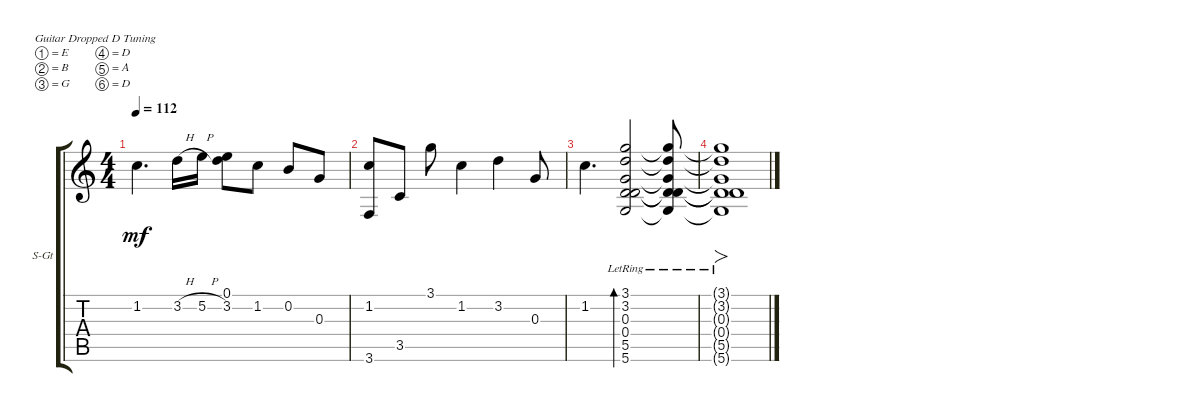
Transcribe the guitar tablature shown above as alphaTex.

\defaultSystemsLayout 4
\bracketExtendMode groupsimilarinstruments
\firstSystemTrackNameOrientation horizontal
\otherSystemsTrackNameOrientation horizontal
\track ("Steel Guitar" "S-Gt") {instrument acousticguitarsteel}
\staff {score tabs}
\tuning (E4 B3 G3 D3 A2 D2)
\ts (4 4)
\tempo 112
\clef g2
\ks c
1.2.4{d dy mf} 3.2{h}.16 5.2{h}.16 (3.2 0.1).8 1.2.8 0.2.8 0.3.8 |
(3.6 1.2).8 3.5.8 3.1.8 1.2.4 3.2.4 0.3.8 |
1.2.4{d} (5.6{lr} 5.5{lr} 0.4{lr} 0.3{lr} 3.2{lr} 3.1{lr}).2{bd 296} (3.1{lr t} 3.2{lr t} 0.3{lr t} 0.4{lr t} 5.5{lr t} 5.6{lr t}).8 |
(3.1{lr t} 3.2{lr t} 0.3{lr t} 0.4{lr t} 5.5{lr t} 5.6{lr t}).1{fo}
